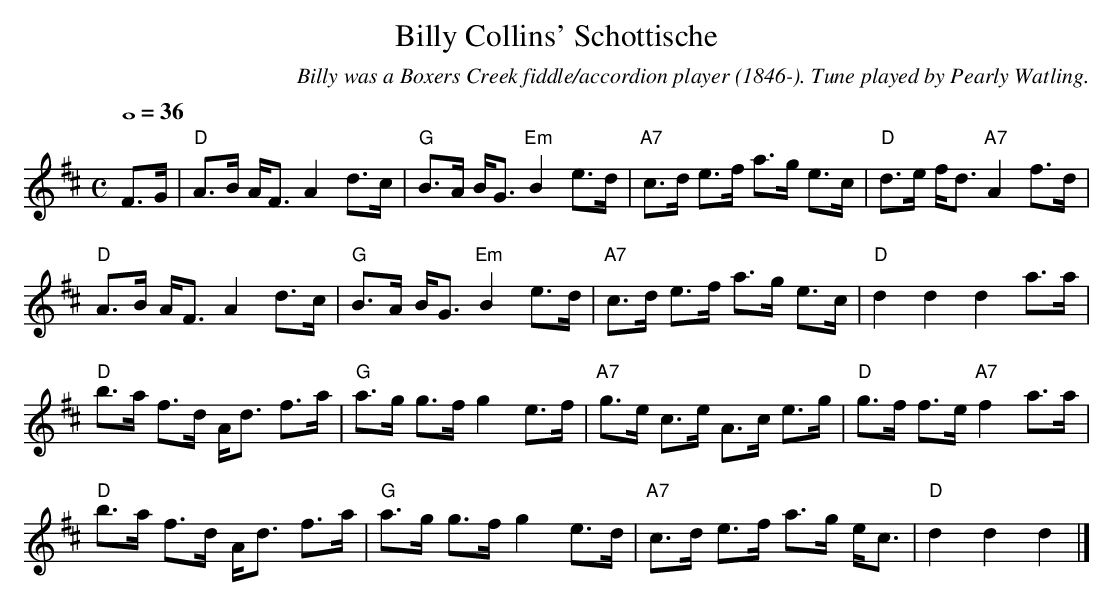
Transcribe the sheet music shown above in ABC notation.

X:1
T:Billy Collins' Schottische
M:C
L:1/8
Q:4/4=36
C:Billy was a Boxers Creek fiddle/accordion player (1846-). Tune played by Pearly Watling.
K:D
F>G|"D"A>B A<F A2 d>c|"G"B>A B<G "Em"B2 e>d|"A7"c>d e>f a>g e>c|"D"d>e f<d "A7"A2 f>d|
"D"A>B A<F A2 d>c|"G"B>A B<G "Em"B2 e>d|"A7"c>d e>f a>g e>c|"D"d2d2d2 a>a|
"D"b>a f>d A<d f>a|"G"a>g g>f g2 e>f|"A7"g>e c>e A>c e>g|"D"g>f f>e "A7"f2 a>a|
"D"b>a f>d A<d f>a|"G"a>g g>f g2 e>d|"A7"c>d e>f a>g e<c|"D"d2d2d2|]
